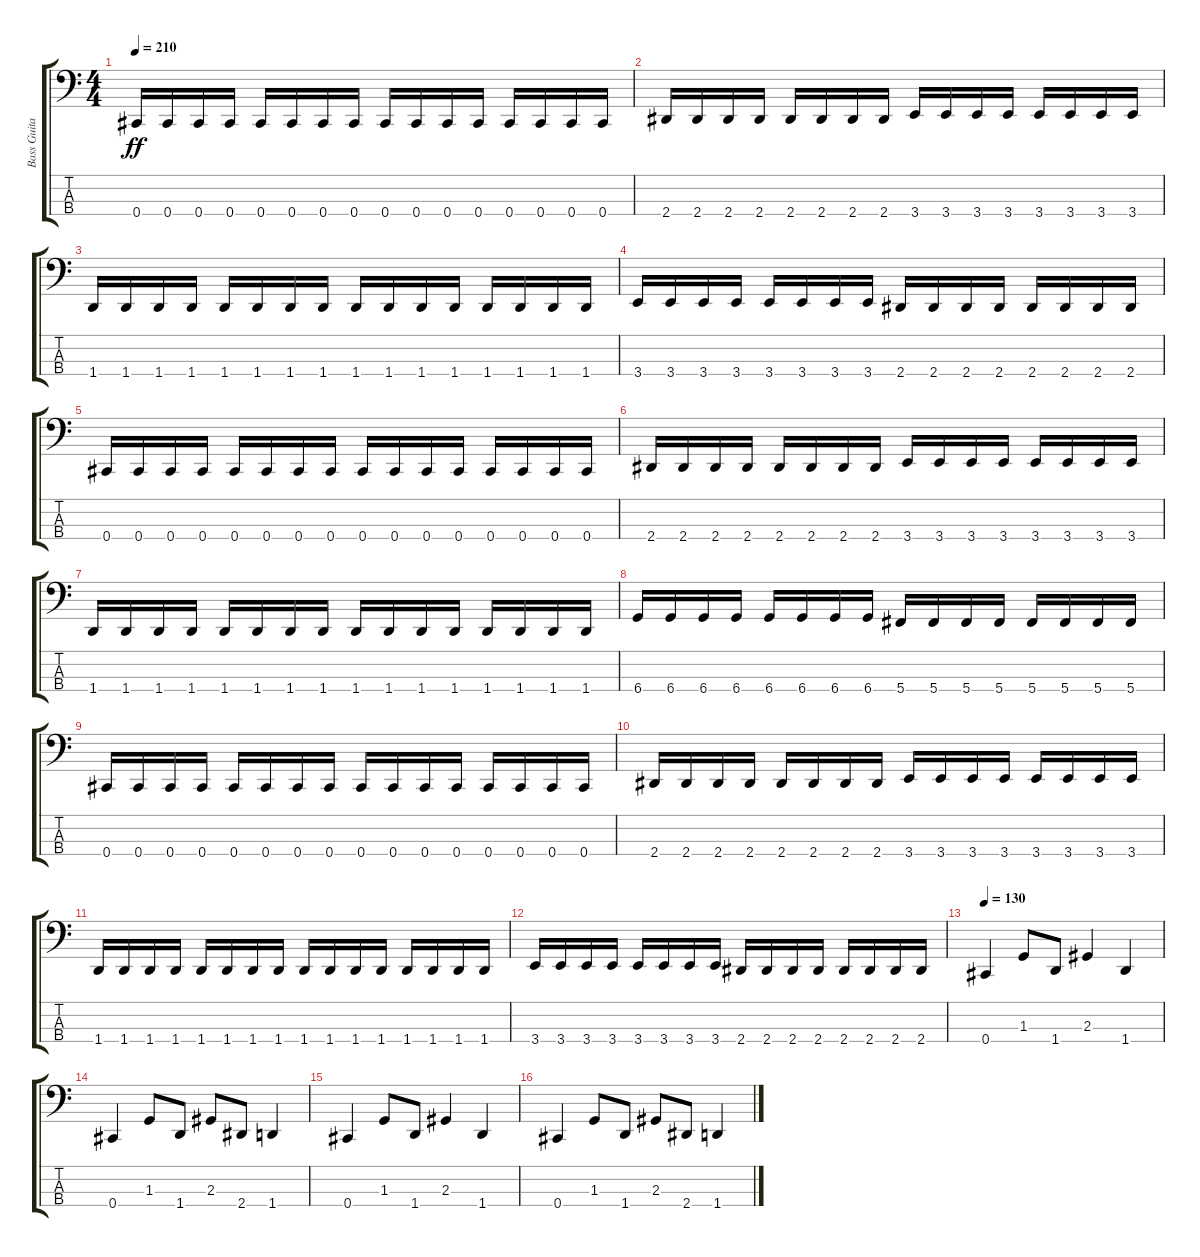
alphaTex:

\track ("Bass Guitar" "Bass Guita") {instrument electricbasspick}
\staff {score tabs}
\tuning (E2 B1 Gb1 Db1) {hide}
\ts (4 4)
\tempo 210
\clef f4
\ks c
0.4.16{dy ff} 0.4.16 0.4.16 0.4.16 0.4.16 0.4.16 0.4.16 0.4.16 0.4.16 0.4.16 0.4.16 0.4.16 0.4.16 0.4.16 0.4.16 0.4.16 |
2.4.16 2.4.16 2.4.16 2.4.16 2.4.16 2.4.16 2.4.16 2.4.16 3.4.16 3.4.16 3.4.16 3.4.16 3.4.16 3.4.16 3.4.16 3.4.16 |
1.4.16 1.4.16 1.4.16 1.4.16 1.4.16 1.4.16 1.4.16 1.4.16 1.4.16 1.4.16 1.4.16 1.4.16 1.4.16 1.4.16 1.4.16 1.4.16 |
3.4.16 3.4.16 3.4.16 3.4.16 3.4.16 3.4.16 3.4.16 3.4.16 2.4.16 2.4.16 2.4.16 2.4.16 2.4.16 2.4.16 2.4.16 2.4.16 |
0.4.16 0.4.16 0.4.16 0.4.16 0.4.16 0.4.16 0.4.16 0.4.16 0.4.16 0.4.16 0.4.16 0.4.16 0.4.16 0.4.16 0.4.16 0.4.16 |
2.4.16 2.4.16 2.4.16 2.4.16 2.4.16 2.4.16 2.4.16 2.4.16 3.4.16 3.4.16 3.4.16 3.4.16 3.4.16 3.4.16 3.4.16 3.4.16 |
1.4.16 1.4.16 1.4.16 1.4.16 1.4.16 1.4.16 1.4.16 1.4.16 1.4.16 1.4.16 1.4.16 1.4.16 1.4.16 1.4.16 1.4.16 1.4.16 |
6.4.16 6.4.16 6.4.16 6.4.16 6.4.16 6.4.16 6.4.16 6.4.16 5.4.16 5.4.16 5.4.16 5.4.16 5.4.16 5.4.16 5.4.16 5.4.16 |
0.4.16 0.4.16 0.4.16 0.4.16 0.4.16 0.4.16 0.4.16 0.4.16 0.4.16 0.4.16 0.4.16 0.4.16 0.4.16 0.4.16 0.4.16 0.4.16 |
2.4.16 2.4.16 2.4.16 2.4.16 2.4.16 2.4.16 2.4.16 2.4.16 3.4.16 3.4.16 3.4.16 3.4.16 3.4.16 3.4.16 3.4.16 3.4.16 |
1.4.16 1.4.16 1.4.16 1.4.16 1.4.16 1.4.16 1.4.16 1.4.16 1.4.16 1.4.16 1.4.16 1.4.16 1.4.16 1.4.16 1.4.16 1.4.16 |
3.4.16 3.4.16 3.4.16 3.4.16 3.4.16 3.4.16 3.4.16 3.4.16 2.4.16 2.4.16 2.4.16 2.4.16 2.4.16 2.4.16 2.4.16 2.4.16 |
\tempo 130
0.4.4 1.3.8 1.4.8 2.3.4 1.4.4 |
0.4.4 1.3.8 1.4.8 2.3.8 2.4.8 1.4.4 |
0.4.4 1.3.8 1.4.8 2.3.4 1.4.4 |
0.4.4 1.3.8 1.4.8 2.3.8 2.4.8 1.4.4
